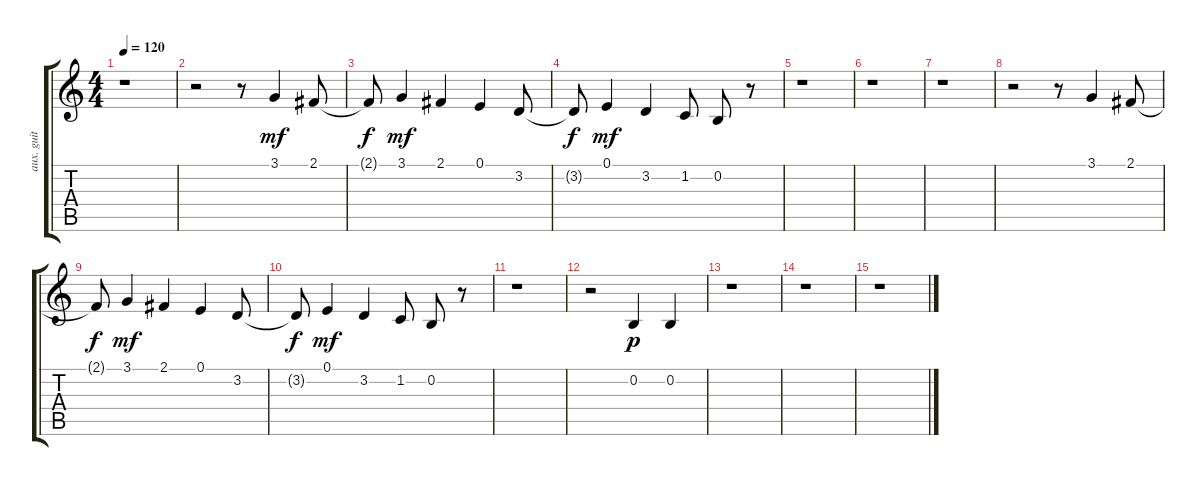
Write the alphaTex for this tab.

\track ("aux. guit" "aux. guit") {instrument steeldrums}
\staff {score tabs}
\tuning (E4 B3 G3 D3 A2 E2) {hide}
\ts (4 4)
\tempo 120
\clef g2
\ks c
r.1{dy mf} |
r.2 r.8 3.1.4{instrument oboe} 2.1.8 |
2.1{t}.8{dy f} 3.1.4{dy mf} 2.1.4 0.1.4 3.2.8 |
3.2{t}.8{dy f} 0.1.4{dy mf} 3.2.4 1.2.8 0.2.8 r.8 |
r.1 |
r.1 |
r.1 |
r.2 r.8 3.1.4 2.1.8 |
2.1{t}.8{dy f} 3.1.4{dy mf} 2.1.4 0.1.4 3.2.8 |
3.2{t}.8{dy f} 0.1.4{dy mf} 3.2.4 1.2.8 0.2.8 r.8 |
r.1 |
r.2 0.2.4{dy p} 0.2.4 |
r.1 |
r.1 |
r.1
